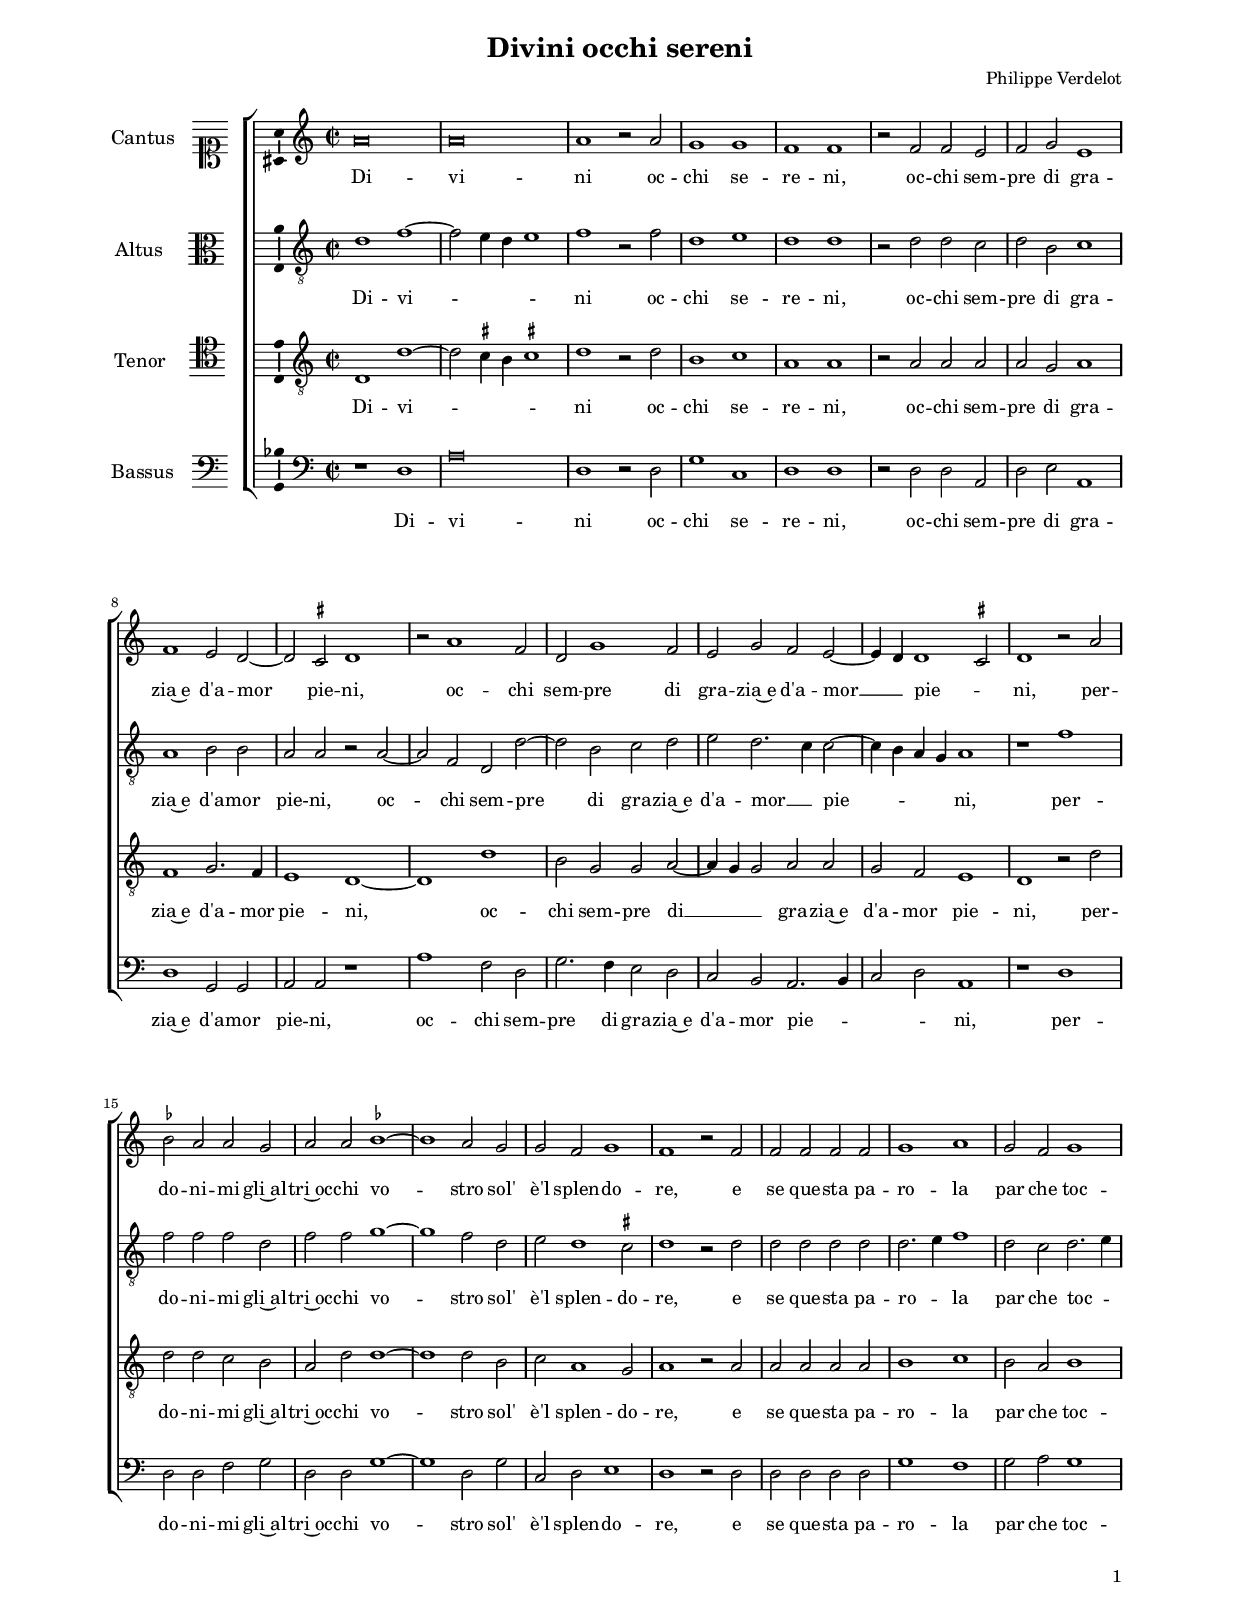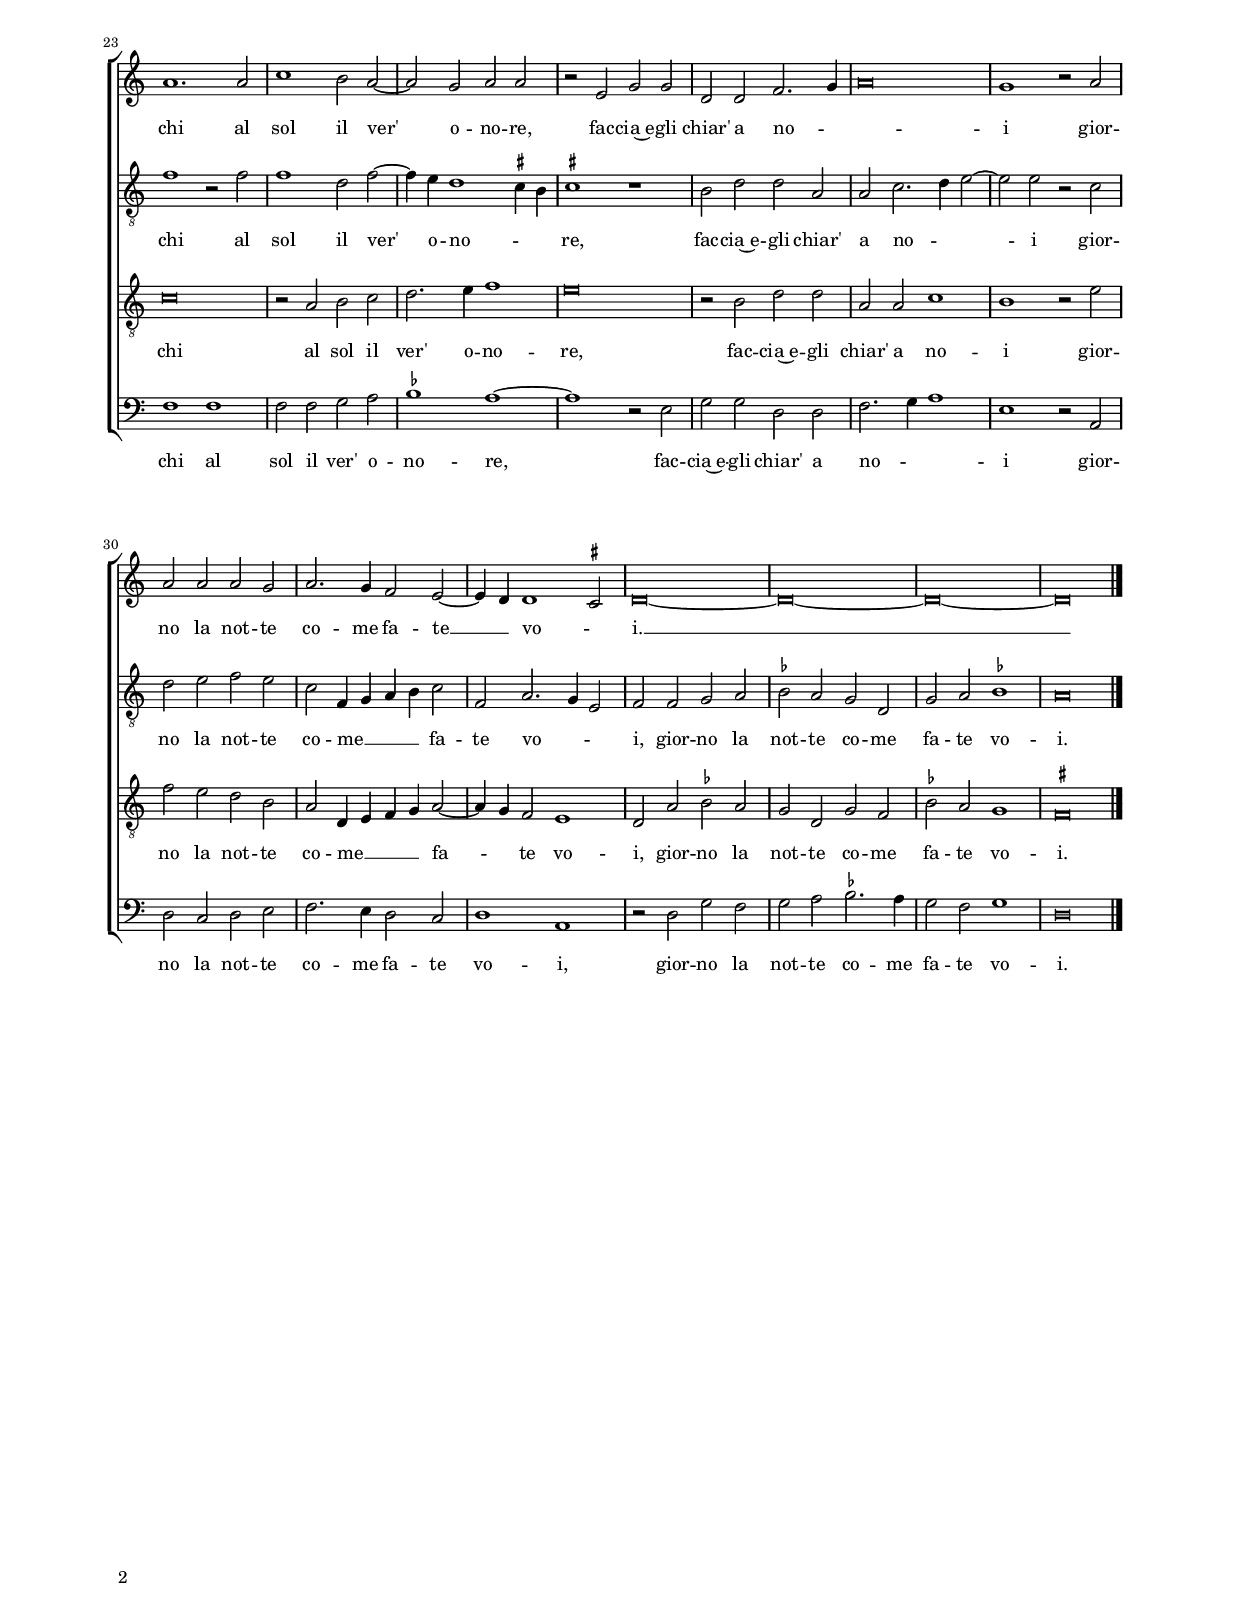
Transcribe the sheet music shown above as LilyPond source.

\header
{
  title="Divini occhi sereni"
  composer="Philippe Verdelot"
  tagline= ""
}

\version "2.20.0"
\language deutsch
#(set-global-staff-size 15)
% #(set-default-paper-size "letter")
#(ly:set-option 'point-and-click #f)

	
global = {
    % \set Staff.autoBeaming = ##f        
	\key c \major
	\time 2/2 \set Score.measureLength = #(ly:make-moment 2/1)
    \set Score.tempoHideNote = ##t
    \tempo 2 = 90
    \skip 1*2*36 \bar "|."
	}

	ficta = { \once \set suggestAccidentals = ##t }
	
	forget = #(define-music-function (music) (ly:music?) #{
		\accidentalStyle forget
		$music
		\accidentalStyle default
		#})
	

\paper
	{
	top-margin = 2 \cm
	bottom-margin = 1.4 \cm
	left-margin = 2 \cm
	right-margin = 2 \cm
	ragged-bottom = ##f
	ragged-last-bottom = ##t
	print-page-number = ##f
	system-system-spacing = #'((basic-distance . 17) (minimum-distance . 14) (padding . 6) (strechability . 150))
        oddFooterMarkup=\markup   \fill-line { "" \fromproperty #'page:page-number-string }
        evenFooterMarkup=\markup  \fill-line { \fromproperty #'page:page-number-string "" }
        last-bottom-spacing = #'((basic-distance . 11) (minimum-distance . 7) (padding . 4))
%	systems-per-page = 3
%       page-count = 3        
%	min-systems-per-page = 3
	}


incipitcantus = \markup { \score {
	{
	\set Staff.instrumentName = \markup { \fontsize #1 "Cantus" }
	\key c \major
	\clef soprano
	s4 \bar ""
	}
	\layout  {
	raggedright = ##t
	indent = 1.6 \cm
	line-width = 2.2\cm
	\context { \Staff \remove Time_signature_engraver }
	\override Staff.Clef.Y-extent = #'(0 . 0)
	}} \hspace #1 }
	
      
incipitaltus = \markup { \score {
	{
	\set Staff.instrumentName = \markup { \fontsize #1 "Altus" }
	\key c \major
	\clef alto
	s4 \bar ""
	}
	\layout  {
	raggedright = ##t
	indent = 1.6 \cm
	line-width = 2.2\cm
	\context { \Staff \remove Time_signature_engraver }
	\override Staff.Clef.Y-extent = #'(0 . 0)
	}} \hspace #1 }


incipittenor = \markup { \score {
	{
	\set Staff.instrumentName = \markup { \fontsize #1 "Tenor" }
	\key c \major
	\clef tenor
	s4 \bar ""
	}
	\layout  {
	raggedright = ##t
	indent = 1.6 \cm
	line-width = 2.2\cm
	\context { \Staff \remove Time_signature_engraver }
	\override Staff.Clef.Y-extent = #'(0 . 0)
	}} \hspace #1 }


incipitbassus = \markup { \score {
	{
	\set Staff.instrumentName = \markup { \fontsize #1 "Bassus" }
	\key c \major
	\clef bass
	s4 \bar ""
	}
	\layout  {
	raggedright = ##t
	indent = 1.6 \cm
	line-width = 2.2\cm
	\context { \Staff \remove Time_signature_engraver }
	\override Staff.Clef.Y-extent = #'(0 . 0)
	}} \hspace #1 }


cantus =  \relative c''
	{
	a\breve
	a\breve
	a1 r2 a
	g1 g
%5
	f1 f |
	r2 f f e
	f2 g e1
	f1 e2 d~
	d2 \ficta cis d1
%10
	r2 a'1 f2 |
	d2 g1 f2
	e2 g f e~
	e4 d d1 \ficta cis2
	d1 r2 a'
%15
	\ficta b2 a a g |
	a2 a \ficta b1~
	\ficta b1 a2 g
	g2 f g1
	f1 r2 f
%20
	f2 f f f |
	g1 a
	g2 f g1
	a1. a2
	c1 h2 a~
%25
	a2 g a a |
	r2 e g g
	d2 d f2. g4
	a\breve
	g1 r2 a
%30
	a2 a a g |
	a2. g4 f2 e~
	e4 d d1 \ficta cis2
	d\breve~
	d\breve~
%35
	d\breve~ |
	d\breve |
	}


altus =  \relative c'
    {
	d1 f~
	f2 e4 d e1
	f1 r2 f
	d1 e
%5
	d1 d |
	r2 d d c
	d2 h c1
	a1 h2 h
	a2 a r a~
%10
	a2 f d d'~ |
	d2 h c d
	e2 d2. c4 c2~
	c4 h a g a1
	r1 f'
%15
	f2 f f d |
	f2 f g1~
	g1 f2 d
	e2 d1 \ficta cis2
	d1 r2 d
%20
	d2 d d d |
	d2. e4 f1
	d2 c d2. e4
	f1 r2 f
	f1 d2 f~
%25
	f4 e d1 \ficta cis4 h |
	\ficta cis1 r
	h2 d d a
	a2 c2. d4 e2~
	e2 e r c
%30
	d2 e f e |
	c2 f,4 g a h c2
	f,2 a2. g4 e2
	f2 f g a
	\ficta b2 a g d
%35
	g2 a \ficta b1 |
	a\breve |
	}


tenor =  \relative c'
	{
	d,1 d'~
	d2 \ficta cis4 h \ficta cis!1
	d1 r2 d
	h1 c
%5
	a1 a |
	r2 a a a
	a2 g a1
	f1 g2. f4
	e1 d~
%10
	d1 d' |
	h2 g g a~
	a4 g g2 a a
	g2 f e1
	d1 r2 d'
%15
	d2 d c h |
	a2 d d1~
	d1 d2 h
	c2 a1 g2
	a1 r2 a
%20
	a2 a a a |
	h1 c
	h2 a h1
	c\breve
	r2 a h c
%25
	d2. e4 f1 |
	e\breve
	r2 h d d
	a2 a c1
	h1 r2 e
%30
	f2 e d h |
	a2 d,4 e f g a2~
	a4 g f2 e1
	d2 a' \ficta b a
	g2 d g f
%35
	\ficta b2 a g1 |
	\ficta fis\breve |
	}


bassus  =  \relative c
	{
	r1 d
	a'\breve
	d,1 r2 d
	g1 c,
%5
	d1 d |
	r2 d d a
	d2 e a,1
	d1 g,2 g
	a2 a r1
%10
	a'1 f2 d |
	g2. f4 e2 d
	c2 h a2. h4
	c2 d a1
	r1 d
%15
	d2 d f g |
	d2 d g1~
	g1 d2 g
	c,2 d e1
	d1 r2 d
%20
	d2 d d d |
	g1 f
	g2 a g1
	f1 f
	f2 f g a
%25
	\ficta b1 a~ |
	a1 r2 e
	g2 g d d
	f2. g4 a1
	e1 r2 a,
%30
	d2 c d e |
	f2. e4 d2 c
	d1 a
	r2 d g f
	g2 a \ficta b2. a4
%35
	g2 f g1 |
	d\breve |
	}

    
lyricscantus = \lyricmode {
	Di -- vi -- ni oc -- chi se -- re -- ni,
    oc -- chi sem -- pre di gra -- zia~e d'a -- mor pie -- ni,
    oc -- chi sem -- pre di gra -- zia~e d'a -- mor __ _ pie -- _ ni,
    per -- do -- ni -- mi gli~al -- tri~oc -- chi vo -- stro sol' è'l splen -- do -- re,
    e se que -- sta pa -- ro -- la par che toc -- chi
    al sol il ver' o -- no -- re,
    fac -- cia~e -- gli chiar' a no -- _ _ i
    gior -- no la not -- te co -- me fa -- te __ _ vo -- _ i. __
	}


lyricsaltus = \lyricmode {
	Di -- vi -- _ _ _ ni oc -- chi se -- re -- ni,
    oc -- chi sem -- pre di gra -- zia~e d'a -- mor pie -- ni,
    oc -- chi sem -- pre di gra -- zia~e d'a -- mor __ _ pie -- _ _ _ ni,
    per -- do -- ni -- mi gli~al -- tri~oc -- chi vo -- stro sol' è'l splen -- do -- re,
    e se que -- sta pa -- ro -- _ la par che toc -- _ chi
    al sol il ver' o -- no -- _ _ re,
    fac -- cia~e -- gli chiar' a no -- _ _ i
    gior -- no la not -- te co -- me __ _ _ _ fa -- te vo -- _ _ i,
    gior -- no la not -- te co -- me fa -- te vo -- i.
	}


lyricstenor = \lyricmode {
	Di -- vi -- _ _ _ ni oc -- chi se -- re -- ni,
    oc -- chi sem -- pre di gra -- zia~e d'a -- mor pie -- ni,
    oc -- chi sem -- pre di __ _ _ gra -- zia~e d'a -- mor pie -- ni,
    per -- do -- ni -- mi gli~al -- tri~oc -- chi vo -- stro sol' è'l splen -- do -- re,
    e se que -- sta pa -- ro -- la par che toc -- chi
    al sol il ver' o -- no -- re,
    fac -- cia~e -- gli chiar' a no -- i
    gior -- no la not -- te co -- me __ _ _ _ fa -- _ te vo -- i,
    gior -- no la not -- te co -- me fa -- te vo -- i.
	}


lyricsbassus = \lyricmode {
	Di -- vi -- ni oc -- chi se -- re -- ni,
    oc -- chi sem -- pre di gra -- zia~e d'a -- mor pie -- ni,
    oc -- chi sem -- pre di gra -- zia~e d'a -- mor pie -- _ _ _ ni,
    per -- do -- ni -- mi gli~al -- tri~oc -- chi vo -- stro sol' è'l splen -- do -- re,
    e se que -- sta pa -- ro -- la par che toc -- chi
    al sol il ver' o -- no -- re,
    fac -- cia~e -- gli chiar' a no -- _ _ i
    gior -- no la not -- te co -- me fa -- te vo -- i,
    gior -- no la not -- te co -- me fa -- te vo -- i.
	}


\score
{  
	\transpose c c {
	\new ChoirStaff \with { \override StaffGrouper.staff-staff-spacing.basic-distance = #13 }
	<<

	\new Staff << \global
	\new Voice="v1" {
		\set Staff.instrumentName=\incipitcantus
        %       \set Staff.instrumentName="S"
		\set Staff.midiInstrument = "reed organ"
		\clef "violin"
		\cantus }
	\new Lyrics \lyricsto "v1" {\lyricscantus }
	>>


	\new Staff << \global
	\new Voice="v2" {
		\set Staff.instrumentName=\incipitaltus
        %       \set Staff.instrumentName="A"
		\set Staff.midiInstrument = "reed organ"
        \clef "G_8"
		\altus}
	\new Lyrics \lyricsto "v2" {\lyricsaltus }
	>>


	\new Staff << \global
	\new Voice="v3" {
		\set Staff.instrumentName=\incipittenor
        %       \set Staff.instrumentName="T"
		\set Staff.midiInstrument = "reed organ"
		\clef "G_8"
		\tenor }
	\new Lyrics \lyricsto "v3" {\lyricstenor }
	>>


	\new Staff << \global
	\new Voice="v4" {
		\set Staff.instrumentName=\incipitbassus
        %       \set Staff.instrumentName="B"
		\set Staff.midiInstrument = "reed organ"
		\clef "bass" 
		\bassus }
	\new Lyrics \lyricsto "v4" {\lyricsbassus}
	>>

	>>
	} % transpose

	\layout
	{
	indent = 2.3 \cm
	\context { \Lyrics \override VerticalAxisGroup.nonstaff-relatedstaff-spacing.padding = #2 }
%	\context { \Lyrics \override LyricText.font-size = #1 }
	\context { \Staff \override TimeSignature.break-visibility = #end-of-line-invisible }
    \context { \Staff \consists "Ambitus_engraver" }
%	\context { \Voice \override Slur.transparent = ##t }
	\context { \Score \override BarNumber.padding = #2 }
	\context { \Voice \override NoteHead.style = #'baroque }
	}

\midi
	{
	}
	
}


% EOF
